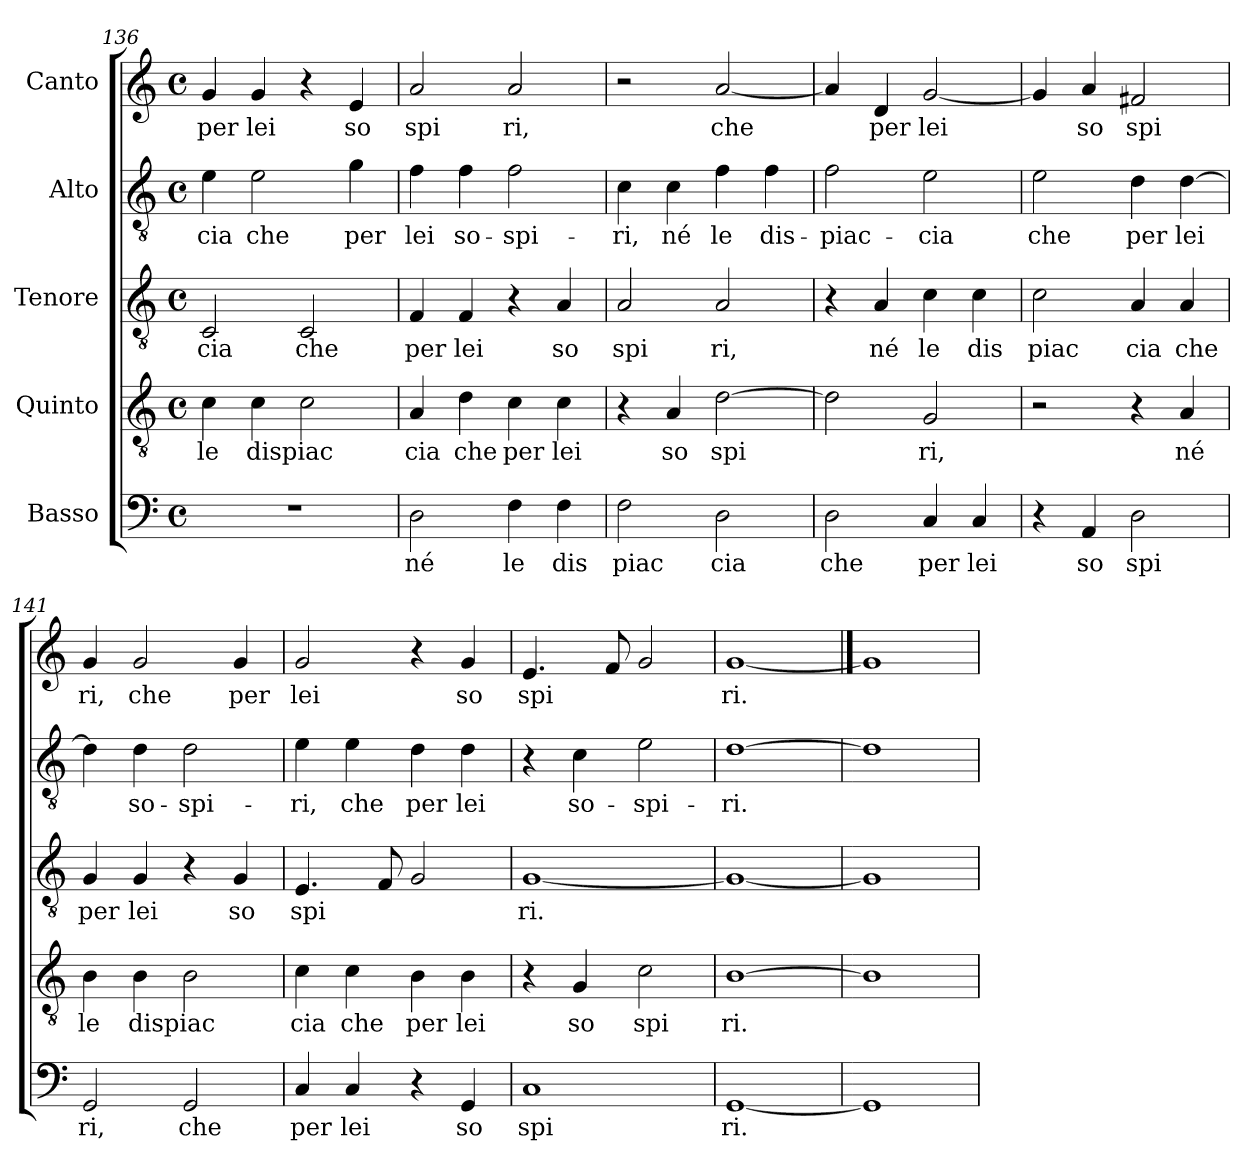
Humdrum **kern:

**kern	**text	**kern	**text	**kern	**text	**kern	**text	**kern	**text
*part5	*part5	*part4	*part4	*part3	*part3	*part2	*part2	*part1	*part1
*staff5	*staff5	*staff4	*staff4	*staff3	*staff3	*staff2	*staff2	*staff1	*staff1
*I"Basso	*	*I"Quinto	*	*I"Tenore	*	*I"Alto	*	*I"Canto	*
*clefF4	*	*clefGv2	*	*clefGv2	*	*clefGv2	*	*clefG2	*
*	*	*	*	*	*	*	*	*k[]	*
*	*	*	*	*	*	*	*	*C:	*
*M4/4	*	*M4/4	*	*M4/4	*	*M4/4	*	*M4/4	*
*met(c)	*	*met(c)	*	*met(c)	*	*met(c)	*	*met(c)	*
=136	=136	=136	=136	=136	=136	=136	=136	=136	=136
!	!	!	!LO:LY:b:cj	!	!LO:LY:b:cj	!	!LO:LY:b:cj	!	!LO:LY:b:cj
1r	.	4c\	le	2C/	-cia	4e\	-cia	4g/	per
!	!	!	!LO:LY:b	!	!	!	!LO:LY:b:cj	!	!LO:LY:b:cj
.	.	4c\	dispiac	.	.	2e\	che	4g/	lei
!	!	!	!	!	!LO:LY:b:cj	!	!	!	!
.	.	2c\	.	2C/	che	.	.	4r	.
!	!	!	!	!	!	!	!LO:LY:b:cj	!	!LO:LY:b:cj
.	.	.	.	.	.	4g\	per	4e/	so
!!LO:LB:g=z
=137	=137	=137	=137	=137	=137	=137	=137	=137	=137
!	!LO:LY:b:cj	!	!LO:LY:b:cj	!	!LO:LY:b:cj	!	!LO:LY:b:cj	!	!LO:LY:b:cj
2D\	né	4A/	cia	4F/	per	4f\	lei	2a/	spi
!	!	!	!LO:LY:b:cj	!	!LO:LY:b:cj	!	!LO:LY:b:cj	!	!
.	.	4d\	che	4F/	lei	4f\	so-	.	.
!	!LO:LY:b:cj	!	!LO:LY:b:cj	!	!	!	!LO:LY:b:cj	!	!LO:LY:b:cj
4F\	le	4c\	per	4r	.	2f\	-spi-	2a/	ri,
!	!LO:LY:b:cj	!	!LO:LY:b:cj	!	!LO:LY:b:cj	!	!	!	!
4F\	dis	4c\	lei	4A/	so	.	.	.	.
=138	=138	=138	=138	=138	=138	=138	=138	=138	=138
!	!LO:LY:b:cj	!	!	!	!LO:LY:b:cj	!	!LO:LY:b:cj	!	!
2F\	piac	4r	.	2A/	spi	4c\	-ri,	2r	.
!	!	!	!LO:LY:b:cj	!	!	!	!LO:LY:b:cj	!	!
.	.	4A/	so	.	.	4c\	né	.	.
!	!LO:LY:b:cj	!	!LO:LY:b	!	!LO:LY:b:cj	!	!LO:LY:b:cj	!	!LO:LY:b
2D\	cia	[>2d\	spi	2A/	ri,	4f\	le	[<2a/	che
!	!	!	!	!	!	!	!LO:LY:b:cj	!	!
.	.	.	.	.	.	4f\	dis-	.	.
=139	=139	=139	=139	=139	=139	=139	=139	=139	=139
!	!LO:LY:b:cj	!	!	!	!	!	!LO:LY:b:cj	!	!
2D\	che	2d\]	.	4r	.	2f\	-piac-	4a/]	.
!	!	!	!	!	!LO:LY:b:cj	!	!	!	!LO:LY:b:cj
.	.	.	.	4A/	né	.	.	4d/	per
!	!LO:LY:b:cj	!	!LO:LY:b:cj	!	!LO:LY:b:cj	!	!LO:LY:b:cj	!	!LO:LY:b:cj
4C/	per	2G/	ri,	4c\	le	2e\	-cia	[<2g/	lei
!	!LO:LY:b:cj	!	!	!	!LO:LY:b:cj	!	!	!	!
4C/	lei	.	.	4c\	dis	.	.	.	.
=140	=140	=140	=140	=140	=140	=140	=140	=140	=140
!	!	!	!	!	!LO:LY:b:cj	!	!LO:LY:b:cj	!	!
4r	.	2r	.	2c\	piac	2e\	che	4g/]	.
!	!LO:LY:b:cj	!	!	!	!	!	!	!	!LO:LY:b:cj
4AA/	so	.	.	.	.	.	.	4a/	so
!	!LO:LY:b:cj	!	!	!	!LO:LY:b:cj	!	!LO:LY:b:cj	!	!LO:LY:b:cj
2D\	spi	4r	.	4A/	cia	4d\	per	2f#X/	spi
!	!	!	!LO:LY:b:cj	!	!LO:LY:b:cj	!	!LO:LY:b	!	!
.	.	4A/	né	4A/	che	[>4d\	lei	.	.
=141	=141	=141	=141	=141	=141	=141	=141	=141	=141
!	!LO:LY:b:cj	!	!LO:LY:b:cj	!	!LO:LY:b:cj	!	!	!	!LO:LY:b:cj
2GG/	ri,	4B\	le	4G/	per	4d\]	.	4g/	ri,
!	!	!	!LO:LY:b	!	!LO:LY:b:cj	!	!LO:LY:b:cj	!	!LO:LY:b:cj
.	.	4B\	dispiac	4G/	lei	4d\	so-	2g/	che
!	!LO:LY:b:cj	!	!	!	!	!	!LO:LY:b:cj	!	!
2GG/	che	2B\	.	4r	.	2d\	-spi-	.	.
!	!	!	!	!	!LO:LY:b:cj	!	!	!	!LO:LY:b:cj
.	.	.	.	4G/	so	.	.	4g/	per
=142	=142	=142	=142	=142	=142	=142	=142	=142	=142
!	!LO:LY:b:cj	!	!LO:LY:b:cj	!	!LO:LY:b	!	!LO:LY:b:cj	!	!LO:LY:b:cj
4C/	per	4c\	cia	4.E/	spi	4e\	-ri,	2g/	lei
!	!LO:LY:b:cj	!	!LO:LY:b:cj	!	!	!	!LO:LY:b:cj	!	!
4C/	lei	4c\	che	.	.	4e\	che	.	.
.	.	.	.	8F/	.	.	.	.	.
!	!	!	!LO:LY:b:cj	!	!	!	!LO:LY:b:cj	!	!
4r	.	4B\	per	2G/	.	4d\	per	4r	.
!	!LO:LY:b:cj	!	!LO:LY:b:cj	!	!	!	!LO:LY:b:cj	!	!LO:LY:b:cj
4GG/	so	4B\	lei	.	.	4d\	lei	4g/	so
=143	=143	=143	=143	=143	=143	=143	=143	=143	=143
!	!LO:LY:b:cj	!	!	!	!LO:LY:b:cj	!	!	!	!LO:LY:b
1C	spi	4r	.	[<1G	ri.	4r	.	4.e/	spi
!	!	!	!LO:LY:b:cj	!	!	!	!LO:LY:b:cj	!	!
.	.	4G/	so	.	.	4c\	so-	.	.
.	.	.	.	.	.	.	.	8f/	.
!	!	!	!LO:LY:b:cj	!	!	!	!LO:LY:b:cj	!	!
.	.	2c\	spi	.	.	2e\	-spi-	2g/	.
=144	=144	=144	=144	=144	=144	=144	=144	=144	=144
!	!LO:LY:b:cj	!	!LO:LY:b:cj	!	!	!	!LO:LY:b:cj	!	!LO:LY:b:cj
[1GG	ri.	[1B	ri.	1G_	.	[1d	-ri.	[1g	ri.
=145	==145	=145	==145	=145	==145	=145	==145	==145	==145
1GG]	.	1B]	.	1G]	.	1d]	.	1g]	.
=	=	=	=	=	=	=	=	=	=
*-	*-	*-	*-	*-	*-	*-	*-	*-	*-
